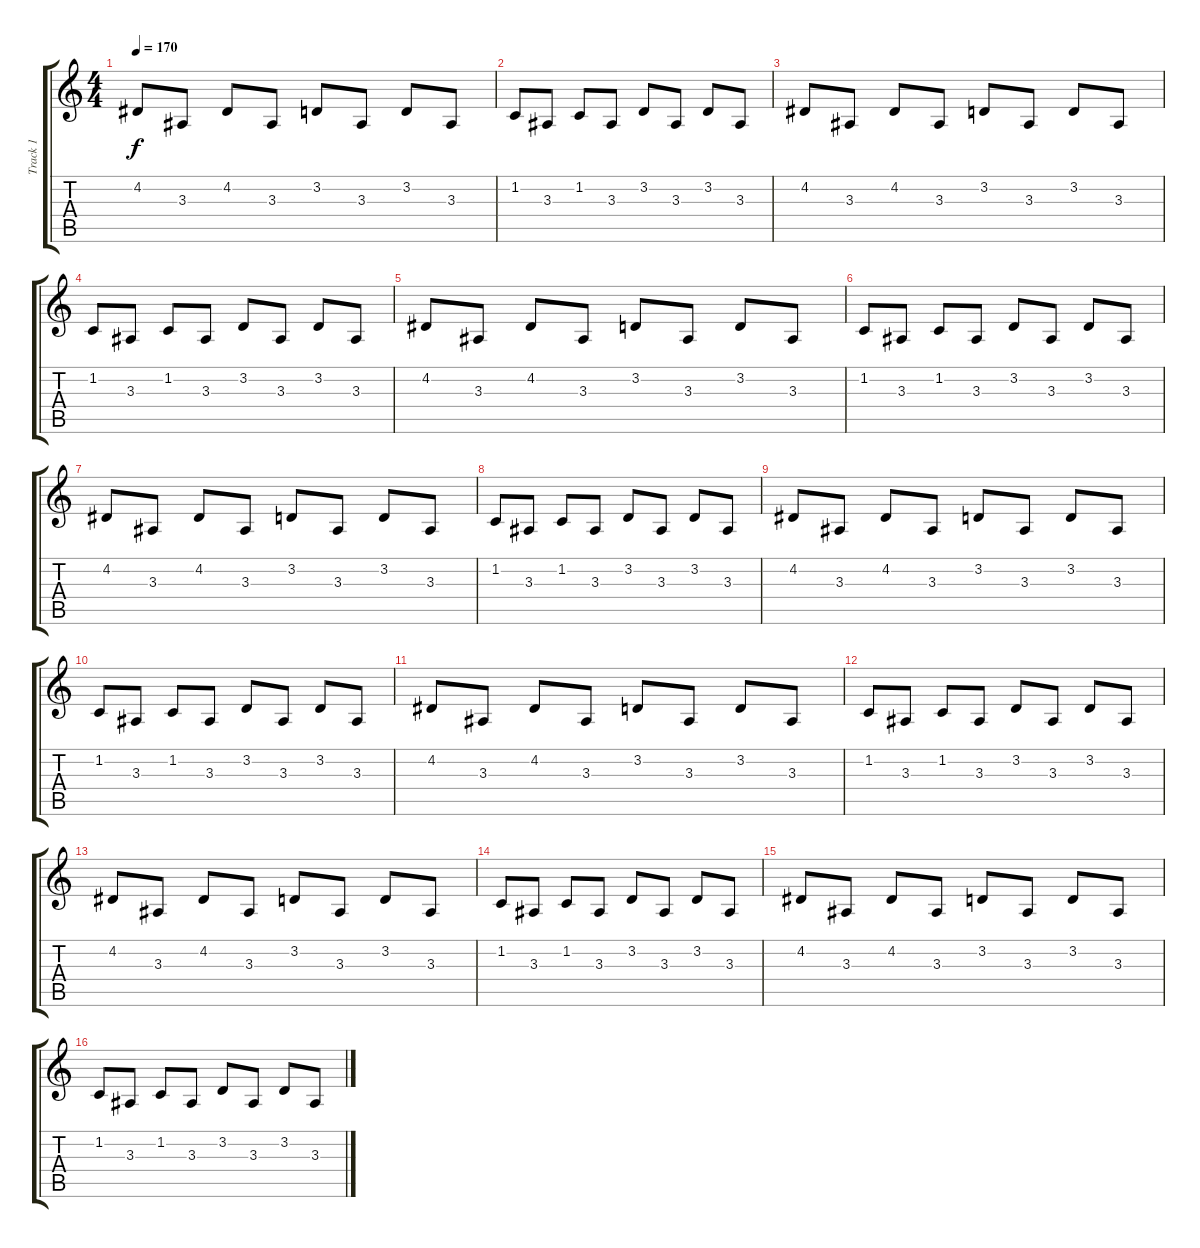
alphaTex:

\track ("Track 1" "Track 1") {instrument brightacousticpiano}
\staff {score tabs}
\tuning (E4 B3 G3 D3 A2 E2) {hide}
\ts (4 4)
\tempo 170
\clef g2
\ks c
4.2.8{dy f instrument brightacousticpiano} 3.3.8 4.2.8 3.3.8 3.2.8 3.3.8 3.2.8 3.3.8 |
1.2.8 3.3.8 1.2.8 3.3.8 3.2.8 3.3.8 3.2.8 3.3.8 |
4.2.8 3.3.8 4.2.8 3.3.8 3.2.8 3.3.8 3.2.8 3.3.8 |
1.2.8 3.3.8 1.2.8 3.3.8 3.2.8 3.3.8 3.2.8 3.3.8 |
4.2.8 3.3.8 4.2.8 3.3.8 3.2.8 3.3.8 3.2.8 3.3.8 |
1.2.8 3.3.8 1.2.8 3.3.8 3.2.8 3.3.8 3.2.8 3.3.8 |
4.2.8 3.3.8 4.2.8 3.3.8 3.2.8 3.3.8 3.2.8 3.3.8 |
1.2.8 3.3.8 1.2.8 3.3.8 3.2.8 3.3.8 3.2.8 3.3.8 |
4.2.8 3.3.8 4.2.8 3.3.8 3.2.8 3.3.8 3.2.8 3.3.8 |
1.2.8 3.3.8 1.2.8 3.3.8 3.2.8 3.3.8 3.2.8 3.3.8 |
4.2.8 3.3.8 4.2.8 3.3.8 3.2.8 3.3.8 3.2.8 3.3.8 |
1.2.8 3.3.8 1.2.8 3.3.8 3.2.8 3.3.8 3.2.8 3.3.8 |
4.2.8 3.3.8 4.2.8 3.3.8 3.2.8 3.3.8 3.2.8 3.3.8 |
1.2.8 3.3.8 1.2.8 3.3.8 3.2.8 3.3.8 3.2.8 3.3.8 |
4.2.8 3.3.8 4.2.8 3.3.8 3.2.8 3.3.8 3.2.8 3.3.8 |
1.2.8 3.3.8 1.2.8 3.3.8 3.2.8 3.3.8 3.2.8 3.3.8
